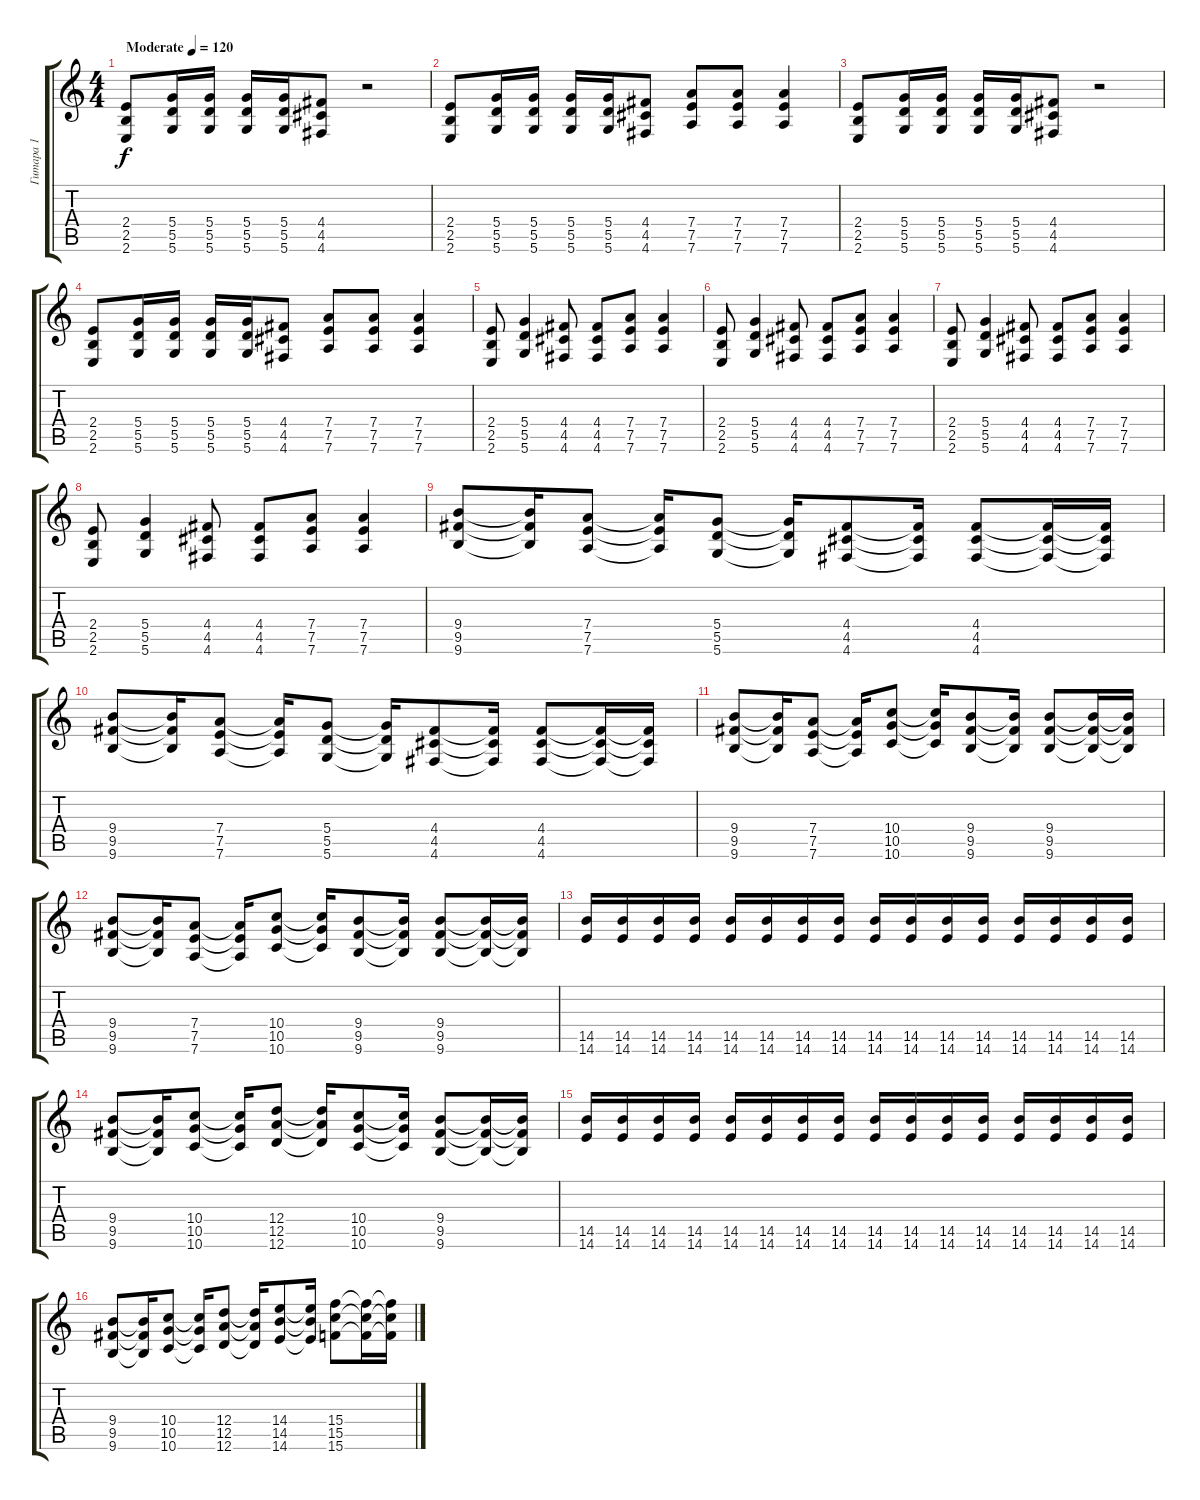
\track ("Гитара 1" "Гитара 1") {instrument distortionguitar}
\staff {score tabs}
\tuning (E4 B3 G3 D3 A2 D2) {hide}
\ts (4 4)
\tempo (120 "Moderate")
\clef g2
\ks c
(2.4 2.5 2.6).8{dy f instrument distortionguitar} (5.4 5.5 5.6).16 (5.4 5.5 5.6).16 (5.4 5.5 5.6).16 (5.4 5.5 5.6).16 (4.4 4.5 4.6).8 r.2 |
(2.4 2.5 2.6).8 (5.4 5.5 5.6).16 (5.4 5.5 5.6).16 (5.4 5.5 5.6).16 (5.4 5.5 5.6).16 (4.4 4.5 4.6).8 (7.4 7.5 7.6).8 (7.4 7.5 7.6).8 (7.4 7.5 7.6).4 |
(2.4 2.5 2.6).8 (5.4 5.5 5.6).16 (5.4 5.5 5.6).16 (5.4 5.5 5.6).16 (5.4 5.5 5.6).16 (4.4 4.5 4.6).8 r.2 |
(2.4 2.5 2.6).8 (5.4 5.5 5.6).16 (5.4 5.5 5.6).16 (5.4 5.5 5.6).16 (5.4 5.5 5.6).16 (4.4 4.5 4.6).8 (7.4 7.5 7.6).8 (7.4 7.5 7.6).8 (7.4 7.5 7.6).4 |
(2.4 2.5 2.6).8 (5.4 5.5 5.6).4 (4.4 4.5 4.6).8 (4.4 4.5 4.6).8 (7.4 7.5 7.6).8 (7.4 7.5 7.6).4 |
(2.4 2.5 2.6).8 (5.4 5.5 5.6).4 (4.4 4.5 4.6).8 (4.4 4.5 4.6).8 (7.4 7.5 7.6).8 (7.4 7.5 7.6).4 |
(2.4 2.5 2.6).8 (5.4 5.5 5.6).4 (4.4 4.5 4.6).8 (4.4 4.5 4.6).8 (7.4 7.5 7.6).8 (7.4 7.5 7.6).4 |
(2.4 2.5 2.6).8 (5.4 5.5 5.6).4 (4.4 4.5 4.6).8 (4.4 4.5 4.6).8 (7.4 7.5 7.6).8 (7.4 7.5 7.6).4 |
(9.4 9.5 9.6).8 (9.4{t} 9.5{t} 9.6{t}).16 (7.4 7.5 7.6).8 (7.4{t} 7.5{t} 7.6{t}).16 (5.4 5.5 5.6).8 (5.4{t} 5.5{t} 5.6{t}).16 (4.4 4.5 4.6).8 (4.4{t} 4.5{t} 4.6{t}).16 (4.4 4.5 4.6).8 (4.4{t} 4.5{t} 4.6{t}).16 (4.4{t} 4.5{t} 4.6{t}).16 |
(9.4 9.5 9.6).8 (9.4{t} 9.5{t} 9.6{t}).16 (7.4 7.5 7.6).8 (7.4{t} 7.5{t} 7.6{t}).16 (5.4 5.5 5.6).8 (5.4{t} 5.5{t} 5.6{t}).16 (4.4 4.5 4.6).8 (4.4{t} 4.5{t} 4.6{t}).16 (4.4 4.5 4.6).8 (4.4{t} 4.5{t} 4.6{t}).16 (4.4{t} 4.5{t} 4.6{t}).16 |
(9.4 9.5 9.6).8 (9.4{t} 9.5{t} 9.6{t}).16 (7.4 7.5 7.6).8 (7.4{t} 7.5{t} 7.6{t}).16 (10.4 10.5 10.6).8 (10.4{t} 10.5{t} 10.6{t}).16 (9.4 9.5 9.6).8 (9.4{t} 9.5{t} 9.6{t}).16 (9.4 9.5 9.6).8 (9.4{t} 9.5{t} 9.6{t}).16 (9.4{t} 9.5{t} 9.6{t}).16 |
(9.4 9.5 9.6).8 (9.4{t} 9.5{t} 9.6{t}).16 (7.4 7.5 7.6).8 (7.4{t} 7.5{t} 7.6{t}).16 (10.4 10.5 10.6).8 (10.4{t} 10.5{t} 10.6{t}).16 (9.4 9.5 9.6).8 (9.4{t} 9.5{t} 9.6{t}).16 (9.4 9.5 9.6).8 (9.4{t} 9.5{t} 9.6{t}).16 (9.4{t} 9.5{t} 9.6{t}).16 |
(14.5 14.6).16 (14.5 14.6).16 (14.5 14.6).16 (14.5 14.6).16 (14.5 14.6).16 (14.5 14.6).16 (14.5 14.6).16 (14.5 14.6).16 (14.5 14.6).16 (14.5 14.6).16 (14.5 14.6).16 (14.5 14.6).16 (14.5 14.6).16 (14.5 14.6).16 (14.5 14.6).16 (14.5 14.6).16 |
(9.4 9.5 9.6).8 (9.4{t} 9.5{t} 9.6{t}).16 (10.4 10.5 10.6).8 (10.4{t} 10.5{t} 10.6{t}).16 (12.4 12.5 12.6).8 (12.4{t} 12.5{t} 12.6{t}).16 (10.4 10.5 10.6).8 (10.4{t} 10.5{t} 10.6{t}).16 (9.4 9.5 9.6).8 (9.4{t} 9.5{t} 9.6{t}).16 (9.4{t} 9.5{t} 9.6{t}).16 |
(14.5 14.6).16 (14.5 14.6).16 (14.5 14.6).16 (14.5 14.6).16 (14.5 14.6).16 (14.5 14.6).16 (14.5 14.6).16 (14.5 14.6).16 (14.5 14.6).16 (14.5 14.6).16 (14.5 14.6).16 (14.5 14.6).16 (14.5 14.6).16 (14.5 14.6).16 (14.5 14.6).16 (14.5 14.6).16 |
(9.4 9.5 9.6).8 (9.4{t} 9.5{t} 9.6{t}).16 (10.4 10.5 10.6).8 (10.4{t} 10.5{t} 10.6{t}).16 (12.4 12.5 12.6).8 (12.4{t} 12.5{t} 12.6{t}).16 (14.4 14.5 14.6).8 (14.4{t} 14.5{t} 14.6{t}).16 (15.4 15.5 15.6).8 (15.4{t} 15.5{t} 15.6{t}).16 (15.4{t} 15.5{t} 15.6{t}).16
